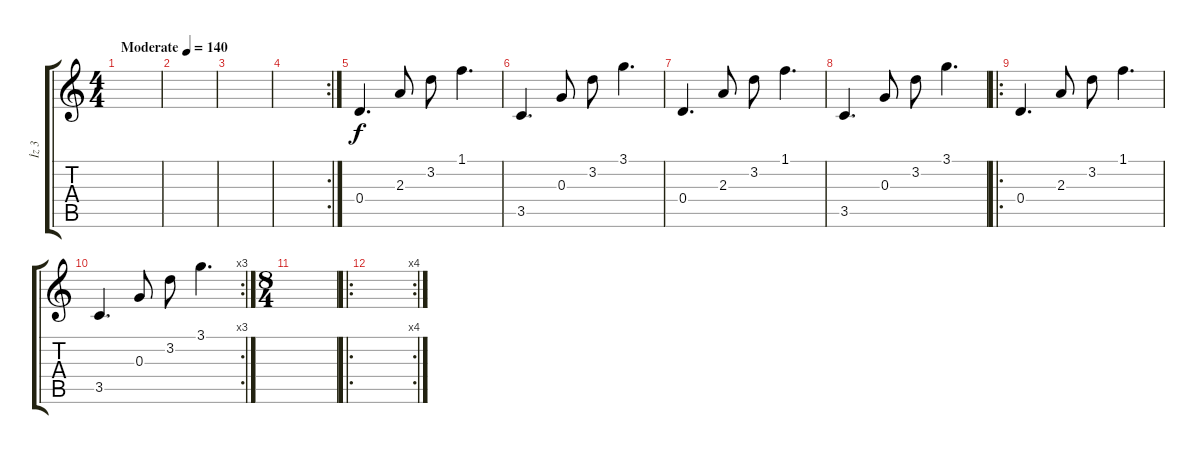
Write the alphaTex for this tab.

\track ("İz 3" "İz 3") {instrument electricguitarclean}
\staff {score tabs}
\tuning (E4 B3 G3 D3 A2 D2) {hide}
\ts (4 4)
\tempo (140 "Moderate")
\clef g2
\ks c
|
|
|
\rc 2
|
0.4.4{d} 2.3.8 3.2.8 1.1.4{d} |
3.5.4{d} 0.3.8 3.2.8 3.1.4{d} |
0.4.4{d} 2.3.8 3.2.8 1.1.4{d} |
3.5.4{d} 0.3.8 3.2.8 3.1.4{d} |
\ro
0.4.4{d} 2.3.8 3.2.8 1.1.4{d} |
\rc 3
3.5.4{d} 0.3.8 3.2.8 3.1.4{d} |
\ts (8 4)
|
\ro
\rc 4
